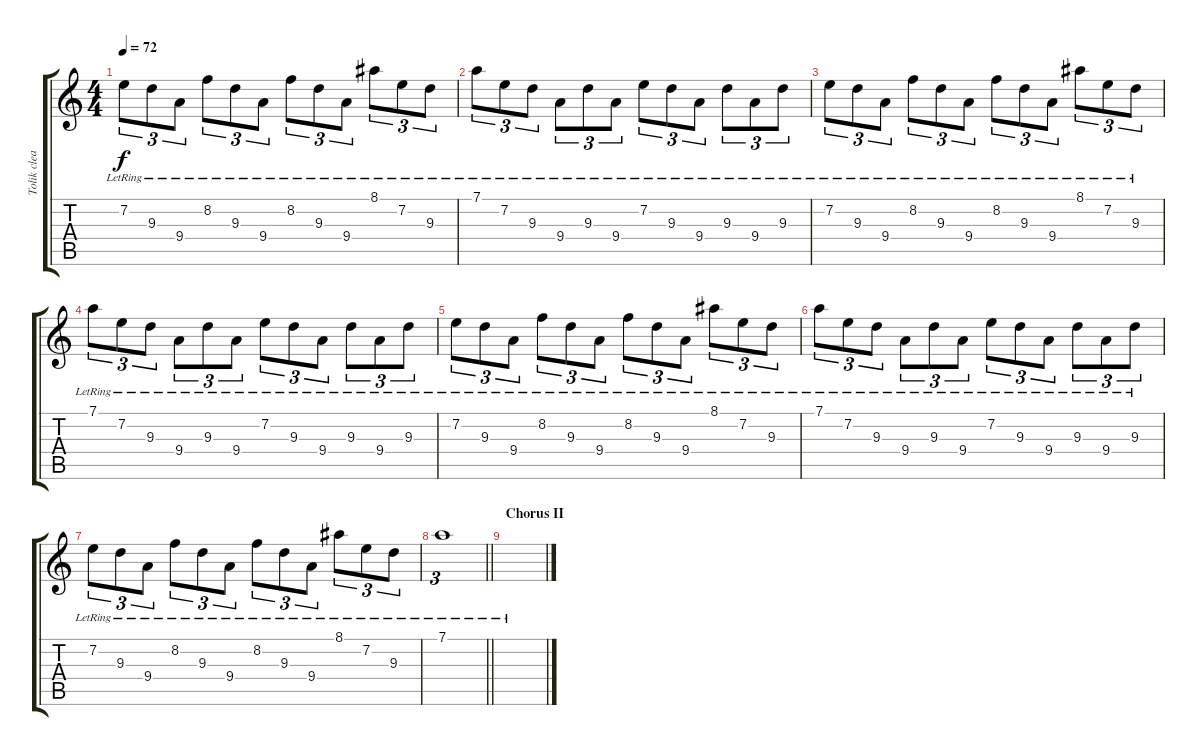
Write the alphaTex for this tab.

\track ("Tolik clean" "Tolik clea") {instrument electricguitarclean}
\staff {score tabs}
\tuning (D4 A3 F3 C3 G2 C2) {hide}
\ts (4 4)
\tempo 72
\clef g2
\ks c
7.2{lr}.8{tu (3 2) dy f} 9.3{lr}.8{tu (3 2)} 9.4{lr}.8{tu (3 2)} 8.2{lr}.8{tu (3 2)} 9.3{lr}.8{tu (3 2)} 9.4{lr}.8{tu (3 2)} 8.2{lr}.8{tu (3 2)} 9.3{lr}.8{tu (3 2)} 9.4{lr}.8{tu (3 2)} 8.1{lr}.8{tu (3 2)} 7.2{lr}.8{tu (3 2)} 9.3{lr}.8{tu (3 2)} |
7.1{lr}.8{tu (3 2)} 7.2{lr}.8{tu (3 2)} 9.3{lr}.8{tu (3 2)} 9.4{lr}.8{tu (3 2)} 9.3{lr}.8{tu (3 2)} 9.4{lr}.8{tu (3 2)} 7.2{lr}.8{tu (3 2)} 9.3{lr}.8{tu (3 2)} 9.4{lr}.8{tu (3 2)} 9.3{lr}.8{tu (3 2)} 9.4{lr}.8{tu (3 2)} 9.3{lr}.8{tu (3 2)} |
7.2{lr}.8{tu (3 2)} 9.3{lr}.8{tu (3 2)} 9.4{lr}.8{tu (3 2)} 8.2{lr}.8{tu (3 2)} 9.3{lr}.8{tu (3 2)} 9.4{lr}.8{tu (3 2)} 8.2{lr}.8{tu (3 2)} 9.3{lr}.8{tu (3 2)} 9.4{lr}.8{tu (3 2)} 8.1{lr}.8{tu (3 2)} 7.2{lr}.8{tu (3 2)} 9.3{lr}.8{tu (3 2)} |
7.1{lr}.8{tu (3 2)} 7.2{lr}.8{tu (3 2)} 9.3{lr}.8{tu (3 2)} 9.4{lr}.8{tu (3 2)} 9.3{lr}.8{tu (3 2)} 9.4{lr}.8{tu (3 2)} 7.2{lr}.8{tu (3 2)} 9.3{lr}.8{tu (3 2)} 9.4{lr}.8{tu (3 2)} 9.3{lr}.8{tu (3 2)} 9.4{lr}.8{tu (3 2)} 9.3{lr}.8{tu (3 2)} |
7.2{lr}.8{tu (3 2)} 9.3{lr}.8{tu (3 2)} 9.4{lr}.8{tu (3 2)} 8.2{lr}.8{tu (3 2)} 9.3{lr}.8{tu (3 2)} 9.4{lr}.8{tu (3 2)} 8.2{lr}.8{tu (3 2)} 9.3{lr}.8{tu (3 2)} 9.4{lr}.8{tu (3 2)} 8.1{lr}.8{tu (3 2)} 7.2{lr}.8{tu (3 2)} 9.3{lr}.8{tu (3 2)} |
7.1{lr}.8{tu (3 2)} 7.2{lr}.8{tu (3 2)} 9.3{lr}.8{tu (3 2)} 9.4{lr}.8{tu (3 2)} 9.3{lr}.8{tu (3 2)} 9.4{lr}.8{tu (3 2)} 7.2{lr}.8{tu (3 2)} 9.3{lr}.8{tu (3 2)} 9.4{lr}.8{tu (3 2)} 9.3{lr}.8{tu (3 2)} 9.4{lr}.8{tu (3 2)} 9.3{lr}.8{tu (3 2)} |
7.2{lr}.8{tu (3 2)} 9.3{lr}.8{tu (3 2)} 9.4{lr}.8{tu (3 2)} 8.2{lr}.8{tu (3 2)} 9.3{lr}.8{tu (3 2)} 9.4{lr}.8{tu (3 2)} 8.2{lr}.8{tu (3 2)} 9.3{lr}.8{tu (3 2)} 9.4{lr}.8{tu (3 2)} 8.1{lr}.8{tu (3 2)} 7.2{lr}.8{tu (3 2)} 9.3{lr}.8{tu (3 2)} |
\barLineRight lightlight
7.1{lr}.1{tu (3 2)} |
\section ("" "Chorus II")
